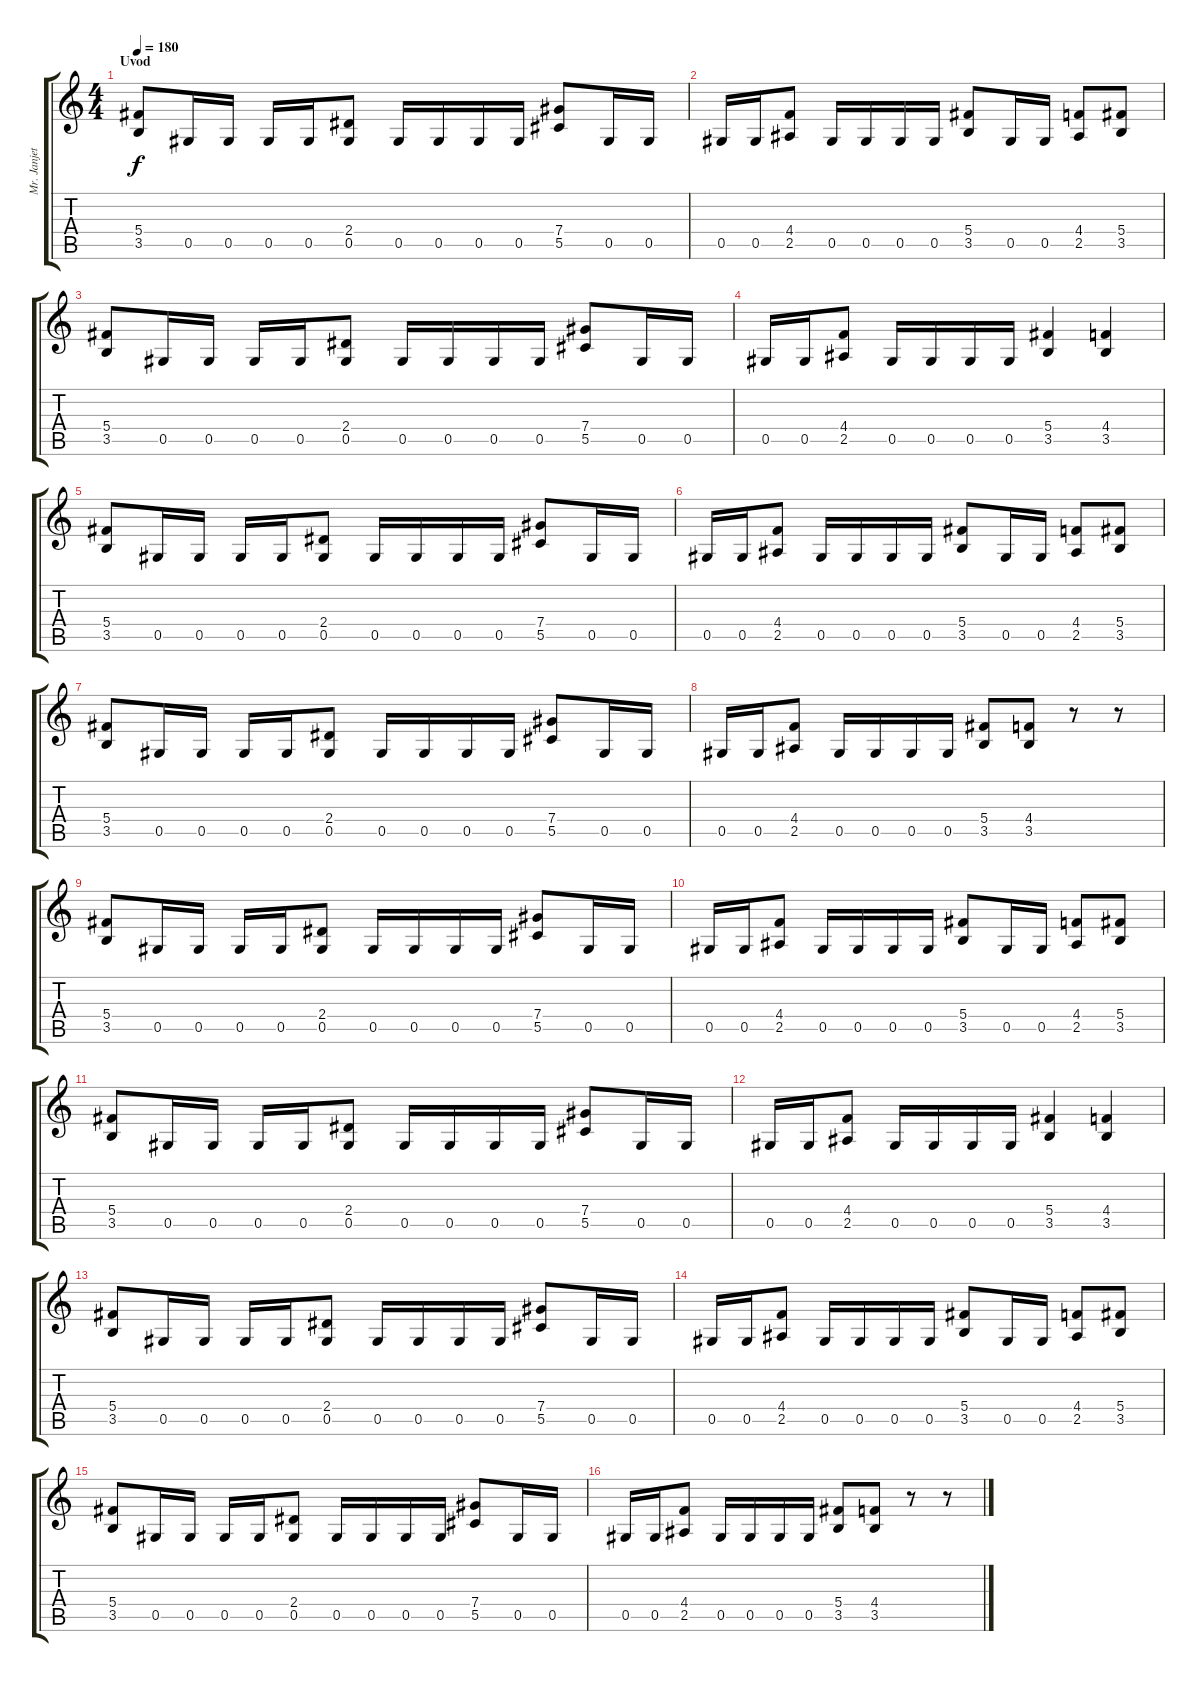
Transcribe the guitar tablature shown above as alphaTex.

\track ("Mr. Janjetovic" "Mr. Janjet") {instrument overdrivenguitar}
\staff {score tabs}
\tuning (Eb4 Bb3 Gb3 Db3 Ab2 Eb2) {hide}
\ts (4 4)
\section ("" "Uvod")
\tempo 180
\clef g2
\ks c
(5.4 3.5).8{dy f instrument overdrivenguitar} 0.5.16 0.5.16 0.5.16 0.5.16 (2.4 0.5).8 0.5.16 0.5.16 0.5.16 0.5.16 (7.4 5.5).8 0.5.16 0.5.16 |
0.5.16 0.5.16 (4.4 2.5).8 0.5.16 0.5.16 0.5.16 0.5.16 (5.4 3.5).8 0.5.16 0.5.16 (4.4 2.5).8 (5.4 3.5).8 |
(5.4 3.5).8 0.5.16 0.5.16 0.5.16 0.5.16 (2.4 0.5).8 0.5.16 0.5.16 0.5.16 0.5.16 (7.4 5.5).8 0.5.16 0.5.16 |
0.5.16 0.5.16 (4.4 2.5).8 0.5.16 0.5.16 0.5.16 0.5.16 (5.4 3.5).4 (4.4 3.5).4 |
(5.4 3.5).8 0.5.16 0.5.16 0.5.16 0.5.16 (2.4 0.5).8 0.5.16 0.5.16 0.5.16 0.5.16 (7.4 5.5).8 0.5.16 0.5.16 |
0.5.16 0.5.16 (4.4 2.5).8 0.5.16 0.5.16 0.5.16 0.5.16 (5.4 3.5).8 0.5.16 0.5.16 (4.4 2.5).8 (5.4 3.5).8 |
(5.4 3.5).8 0.5.16 0.5.16 0.5.16 0.5.16 (2.4 0.5).8 0.5.16 0.5.16 0.5.16 0.5.16 (7.4 5.5).8 0.5.16 0.5.16 |
0.5.16 0.5.16 (4.4 2.5).8 0.5.16 0.5.16 0.5.16 0.5.16 (5.4 3.5).8 (4.4 3.5).8 r.8 r.8 |
(5.4 3.5).8 0.5.16 0.5.16 0.5.16 0.5.16 (2.4 0.5).8 0.5.16 0.5.16 0.5.16 0.5.16 (7.4 5.5).8 0.5.16 0.5.16 |
0.5.16 0.5.16 (4.4 2.5).8 0.5.16 0.5.16 0.5.16 0.5.16 (5.4 3.5).8 0.5.16 0.5.16 (4.4 2.5).8 (5.4 3.5).8 |
(5.4 3.5).8 0.5.16 0.5.16 0.5.16 0.5.16 (2.4 0.5).8 0.5.16 0.5.16 0.5.16 0.5.16 (7.4 5.5).8 0.5.16 0.5.16 |
0.5.16 0.5.16 (4.4 2.5).8 0.5.16 0.5.16 0.5.16 0.5.16 (5.4 3.5).4 (4.4 3.5).4 |
(5.4 3.5).8 0.5.16 0.5.16 0.5.16 0.5.16 (2.4 0.5).8 0.5.16 0.5.16 0.5.16 0.5.16 (7.4 5.5).8 0.5.16 0.5.16 |
0.5.16 0.5.16 (4.4 2.5).8 0.5.16 0.5.16 0.5.16 0.5.16 (5.4 3.5).8 0.5.16 0.5.16 (4.4 2.5).8 (5.4 3.5).8 |
(5.4 3.5).8 0.5.16 0.5.16 0.5.16 0.5.16 (2.4 0.5).8 0.5.16 0.5.16 0.5.16 0.5.16 (7.4 5.5).8 0.5.16 0.5.16 |
0.5.16 0.5.16 (4.4 2.5).8 0.5.16 0.5.16 0.5.16 0.5.16 (5.4 3.5).8 (4.4 3.5).8 r.8 r.8
